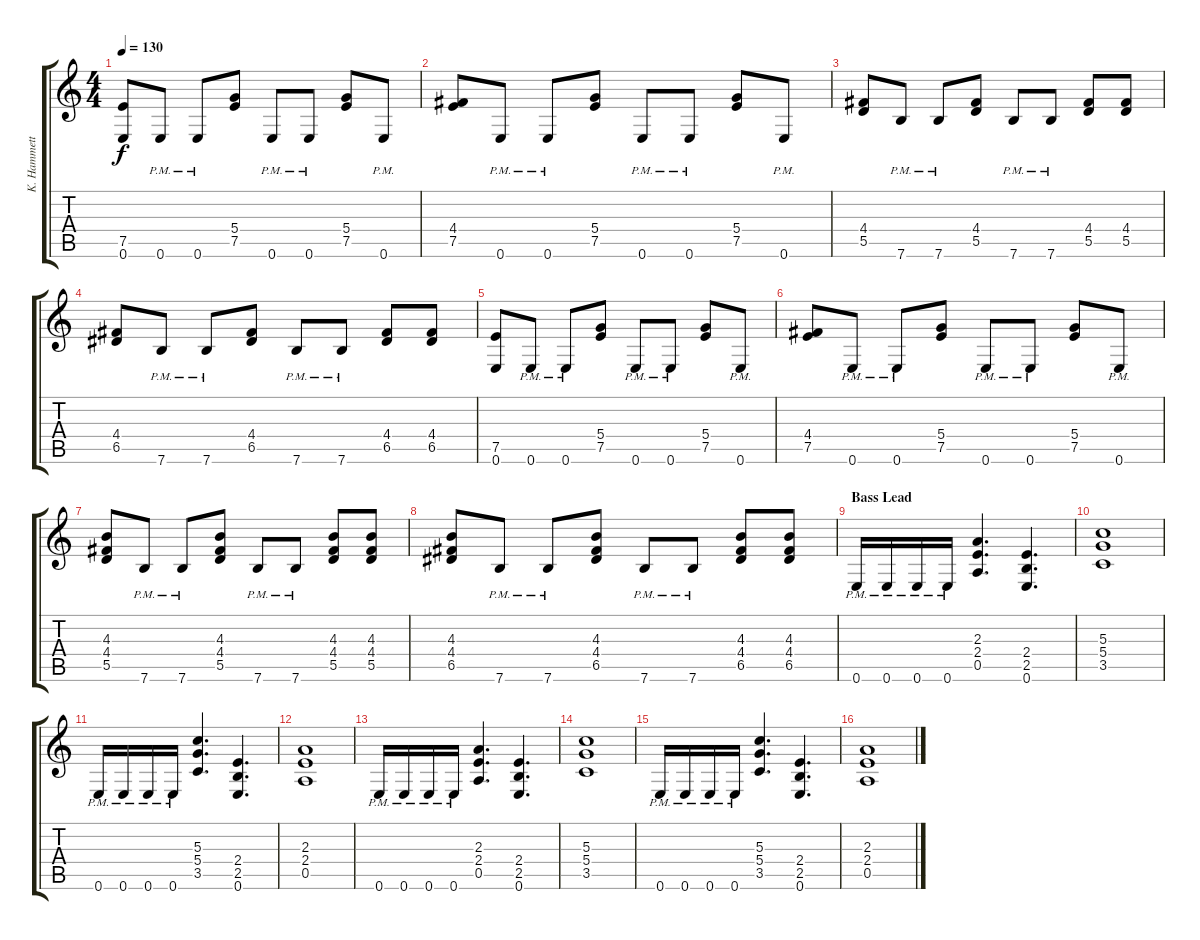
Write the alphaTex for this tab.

\track ("K. Hammett (Lead)" "K. Hammett") {instrument distortionguitar}
\staff {score tabs}
\tuning (E4 B3 G3 D3 A2 E2) {hide}
\ts (4 4)
\tempo 130
\clef g2
\ks c
(7.5 0.6).8{dy f} 0.6{pm}.8 0.6{pm}.8 (5.4 7.5).8 0.6{pm}.8 0.6{pm}.8 (5.4 7.5).8 0.6{pm}.8 |
(4.4 7.5).8 0.6{pm}.8 0.6{pm}.8 (5.4 7.5).8 0.6{pm}.8 0.6{pm}.8 (5.4 7.5).8 0.6{pm}.8 |
(4.4 5.5).8 7.6{pm}.8 7.6{pm}.8 (4.4 5.5).8 7.6{pm}.8 7.6{pm}.8 (4.4 5.5).8 (4.4 5.5).8 |
(4.4 6.5).8 7.6{pm}.8 7.6{pm}.8 (4.4 6.5).8 7.6{pm}.8 7.6{pm}.8 (4.4 6.5).8 (4.4 6.5).8 |
(7.5 0.6).8 0.6{pm}.8 0.6{pm}.8 (5.4 7.5).8 0.6{pm}.8 0.6{pm}.8 (5.4 7.5).8 0.6{pm}.8 |
(4.4 7.5).8 0.6{pm}.8 0.6{pm}.8 (5.4 7.5).8 0.6{pm}.8 0.6{pm}.8 (5.4 7.5).8 0.6{pm}.8 |
(4.3 4.4 5.5).8 7.6{pm}.8 7.6{pm}.8 (4.3 4.4 5.5).8 7.6{pm}.8 7.6{pm}.8 (4.3 4.4 5.5).8 (4.3 4.4 5.5).8 |
(4.3 4.4 6.5).8 7.6{pm}.8 7.6{pm}.8 (4.3 4.4 6.5).8 7.6{pm}.8 7.6{pm}.8 (4.3 4.4 6.5).8 (4.3 4.4 6.5).8 |
\section ("" "Bass Lead")
0.6{pm}.16 0.6{pm}.16 0.6{pm}.16 0.6{pm}.16 (2.3 2.4 0.5).4{d} (2.4 2.5 0.6).4{d} |
(5.3 5.4 3.5).1 |
0.6{pm}.16 0.6{pm}.16 0.6{pm}.16 0.6{pm}.16 (5.3 5.4 3.5).4{d} (2.4 2.5 0.6).4{d} |
(2.3 2.4 0.5).1 |
0.6{pm}.16 0.6{pm}.16 0.6{pm}.16 0.6{pm}.16 (2.3 2.4 0.5).4{d} (2.4 2.5 0.6).4{d} |
(5.3 5.4 3.5).1 |
0.6{pm}.16 0.6{pm}.16 0.6{pm}.16 0.6{pm}.16 (5.3 5.4 3.5).4{d} (2.4 2.5 0.6).4{d} |
(2.3 2.4 0.5).1
